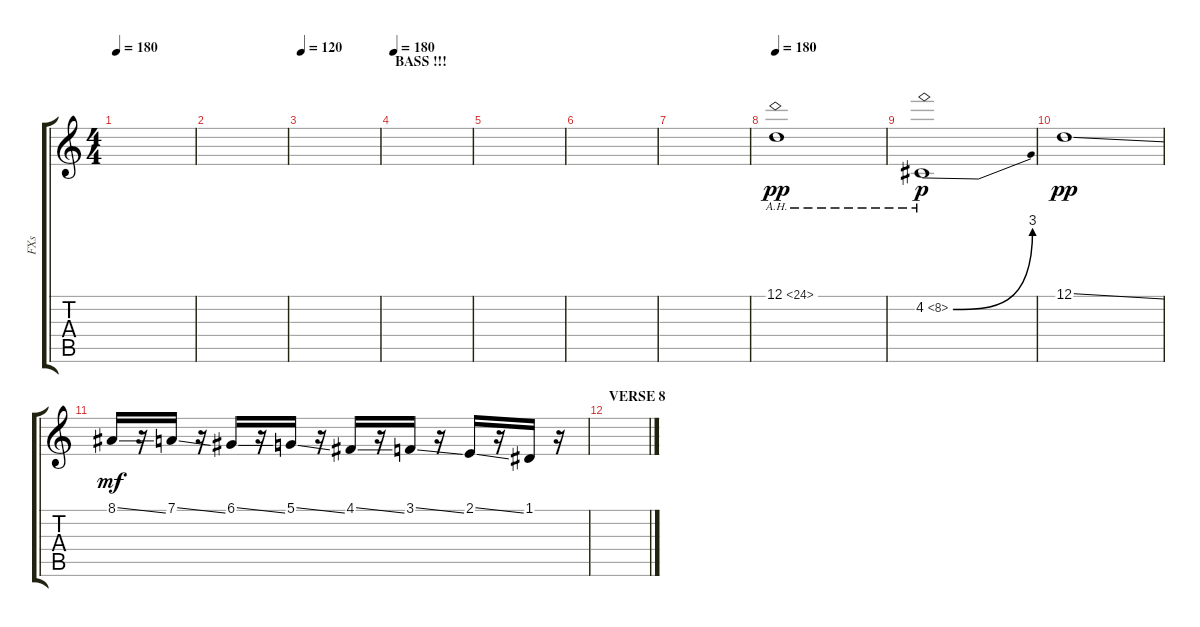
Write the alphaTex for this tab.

\track ("FXs" "FXs") {instrument lead2sawtooth}
\staff {score tabs}
\tuning (D4 A3 F3 C3 G2 C2) {hide}
\ts (4 4)
\tempo 180
\clef g2
\ks c
|
|
\tempo 120
|
\section ("" "BASS !!!")
\tempo 180
|
|
|
|
\tempo 180
12.1{ah 12}.1{dy pp instrument lead2sawtooth} |
4.2{be (bend 0 0 60 12) ah 4}.1{dy p} |
12.1{ss}.1{dy pp instrument lead7fifths} |
8.1{ss}.16{dy mf instrument lead5charang} r.16 7.1{ss}.16 r.16 6.1{ss}.16 r.16 5.1{ss}.16 r.16 4.1{ss}.16 r.16 3.1{ss}.16 r.16 2.1{ss}.16 r.16 1.1.16 r.16 |
\section ("" "VERSE 8")
